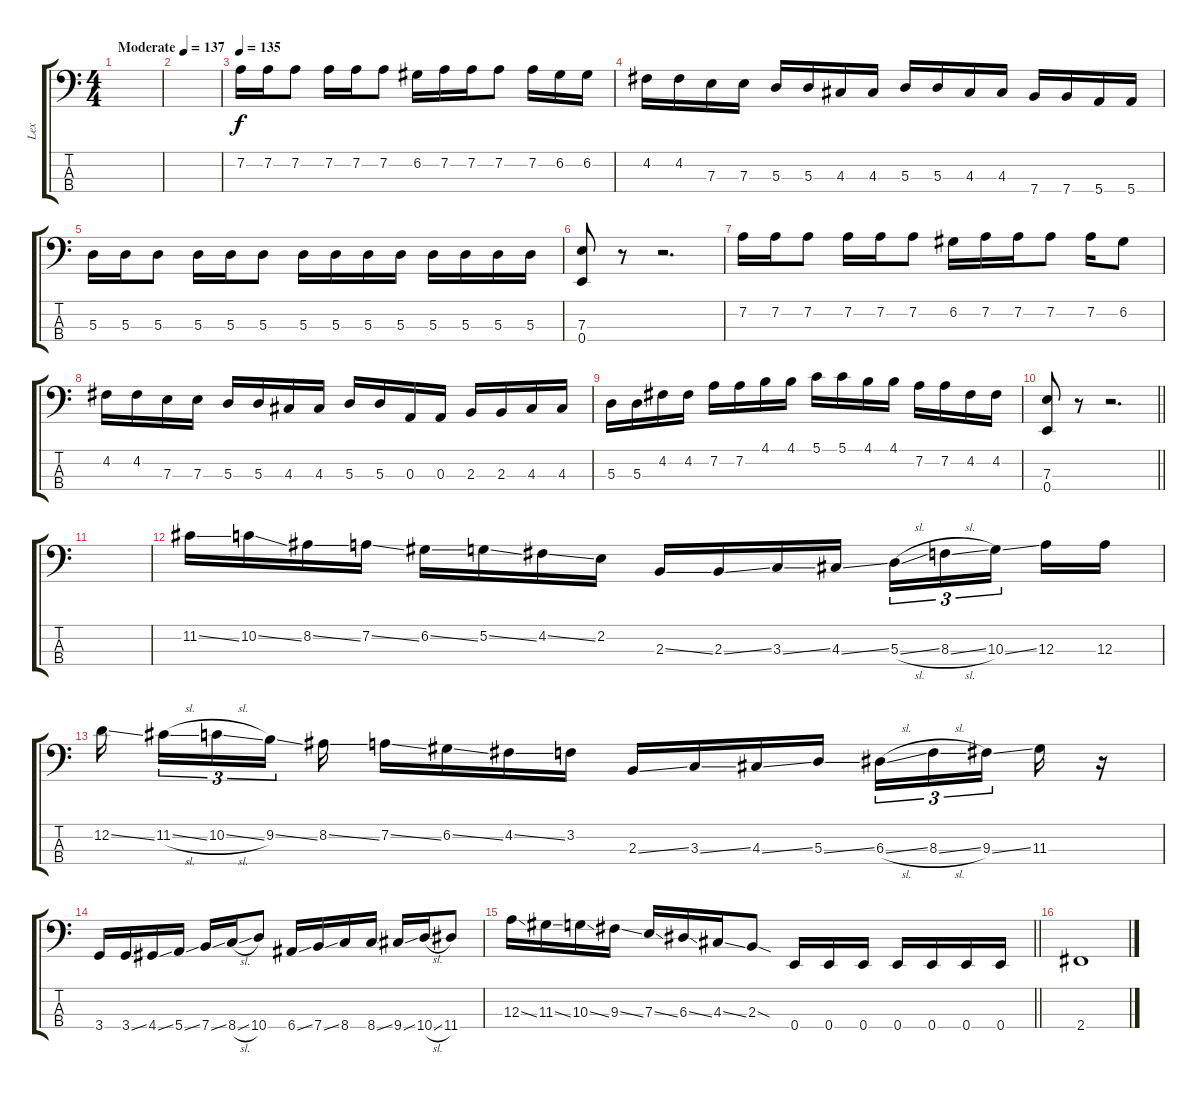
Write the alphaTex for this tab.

\track ("Lex" "Lex") {instrument electricbasspick}
\staff {score tabs}
\tuning (G2 D2 A1 E1) {hide}
\ts (4 4)
\tempo (137 "Moderate")
\clef f4
\ks c
|
|
\tempo 135
7.2.16 7.2.16 7.2.8 7.2.16 7.2.16 7.2.8 6.2.16 7.2.16 7.2.16 7.2.8 7.2.16 6.2.16 6.2.16 |
4.2.16 4.2.16 7.3.16 7.3.16 5.3.16 5.3.16 4.3.16 4.3.16 5.3.16 5.3.16 4.3.16 4.3.16 7.4.16 7.4.16 5.4.16 5.4.16 |
5.3.16 5.3.16 5.3.8 5.3.16 5.3.16 5.3.8 5.3.16 5.3.16 5.3.16 5.3.16 5.3.16 5.3.16 5.3.16 5.3.16 |
(7.3 0.4).8 r.8 r.2{d} |
7.2.16 7.2.16 7.2.8 7.2.16 7.2.16 7.2.8 6.2.16 7.2.16 7.2.16 7.2.8 7.2.16 6.2.8 |
4.2.16 4.2.16 7.3.16 7.3.16 5.3.16 5.3.16 4.3.16 4.3.16 5.3.16 5.3.16 0.3.16 0.3.16 2.3.16 2.3.16 4.3.16 4.3.16 |
5.3.16 5.3.16 4.2.16 4.2.16 7.2.16 7.2.16 4.1.16 4.1.16 5.1.16 5.1.16 4.1.16 4.1.16 7.2.16 7.2.16 4.2.16 4.2.16 |
\barLineRight lightlight
(7.3 0.4).8 r.8 r.2{d} |
\section ("" "")
|
11.2{ss}.16 10.2{ss}.16 8.2{ss}.16 7.2{ss}.16 6.2{ss}.16 5.2{ss}.16 4.2{ss}.16 2.2.16 2.3{ss}.16 2.3{ss}.16 3.3{ss}.16 4.3{ss}.16 5.3{sl}.16{tu (3 2)} 8.3{sl}.16{tu (3 2)} 10.3{ss}.16{tu (3 2) beam splitsecondary} 12.3.16 12.3.16 |
12.2{ss}.16{beam splitsecondary} 11.2{sl}.16{tu (3 2)} 10.2{sl}.16{tu (3 2)} 9.2{ss}.16{tu (3 2) beam splitsecondary} 8.2{ss}.16 7.2{ss}.16 6.2{ss}.16 4.2{ss}.16 3.2.16 2.3{ss}.16 3.3{ss}.16 4.3{ss}.16 5.3{ss}.16 6.3{sl}.16{tu (3 2)} 8.3{sl}.16{tu (3 2)} 9.3{ss}.16{tu (3 2) beam splitsecondary} 11.3.16 r.16 |
3.4.16 3.4{ss}.16 4.4{ss}.16 5.4{ss}.16 7.4{ss}.16 8.4{sl}.16 10.4.8 6.4{ss}.16 7.4{ss}.16 8.4.16 8.4{ss}.16 9.4{ss}.16 10.4{sl}.16 11.4.8 |
\barLineRight lightlight
12.3{ss}.16 11.3{ss}.16 10.3{ss}.16 9.3{ss}.16 7.3{ss}.16 6.3{ss}.16 4.3{ss}.16 2.3{sod}.8 0.4.16 0.4.16 0.4.16 0.4.16 0.4.16 0.4.16 0.4.16 |
\section ("" "")
2.4.1
